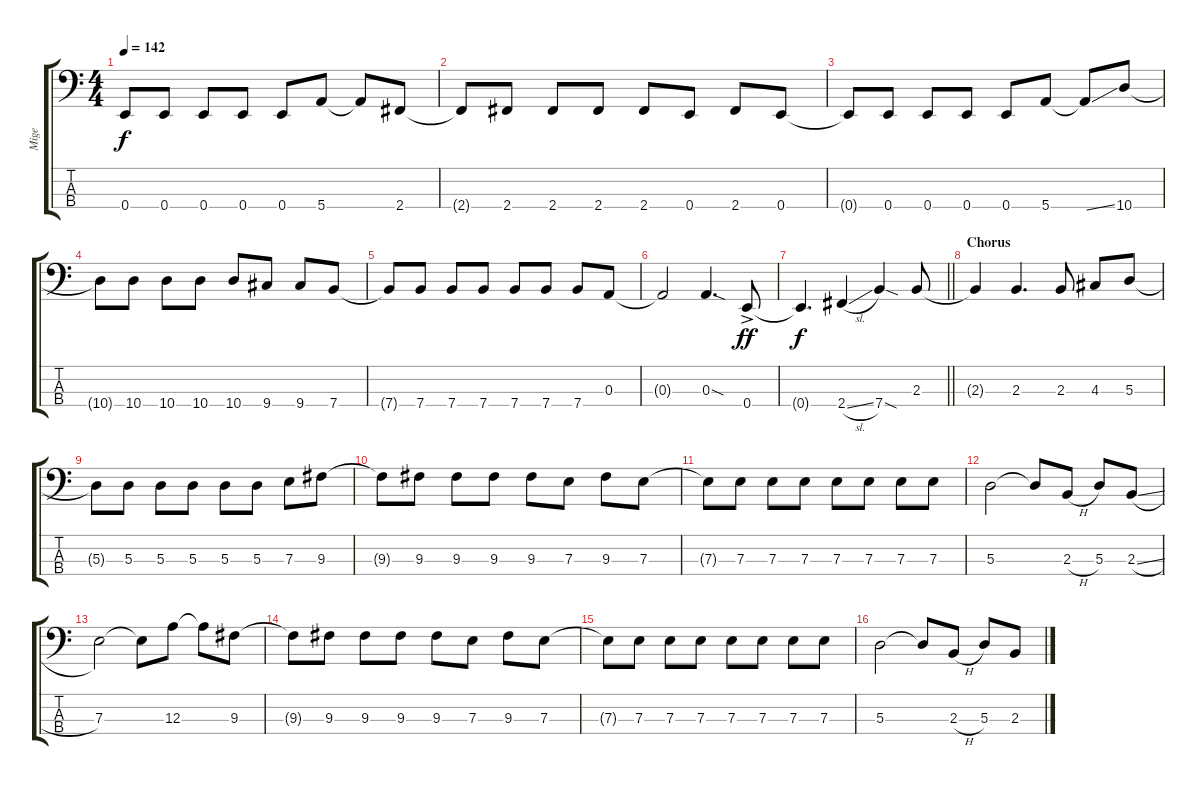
\track ("Mige" "Mige") {instrument electricbassfinger}
\staff {score tabs}
\tuning (G2 D2 A1 E1) {hide}
\ts (4 4)
\tempo 142
\clef f4
\ks c
0.4{t}.8{dy f} 0.4.8 0.4.8 0.4.8 0.4.8 5.4.8 5.4{t}.8 2.4.8 |
2.4{t}.8 2.4.8 2.4.8 2.4.8 2.4.8 0.4.8 2.4.8 0.4.8 |
0.4{t}.8 0.4.8 0.4.8 0.4.8 0.4.8 5.4.8 5.4{ss t}.8 10.4.8 |
10.4{t}.8 10.4.8 10.4.8 10.4.8 10.4.8 9.4.8 9.4.8 7.4.8 |
7.4{t}.8 7.4.8 7.4.8 7.4.8 7.4.8 7.4.8 7.4.8 0.3.8 |
0.3{t}.2 0.3{sod}.4{d} 0.4{ac}.8{dy ff} |
\barLineRight lightlight
0.4{t}.4{d dy f} 2.4{sl}.4 7.4{sod}.4 2.3.8 |
\section ("" "Chorus")
2.3{t}.4 2.3.4{d} 2.3.8 4.3.8 5.3.8 |
5.3{t}.8 5.3.8 5.3.8 5.3.8 5.3.8 5.3.8 7.3.8 9.3.8 |
9.3{t}.8 9.3.8 9.3.8 9.3.8 9.3.8 7.3.8 9.3.8 7.3.8 |
7.3{t}.8 7.3.8 7.3.8 7.3.8 7.3.8 7.3.8 7.3.8 7.3.8 |
5.3.2 5.3{t}.8 2.3{h}.8 5.3.8 2.3{sl}.8 |
7.3.2 7.3{t}.8 12.3.8 12.3{t}.8 9.3.8 |
9.3{t}.8 9.3.8 9.3.8 9.3.8 9.3.8 7.3.8 9.3.8 7.3.8 |
7.3{t}.8 7.3.8 7.3.8 7.3.8 7.3.8 7.3.8 7.3.8 7.3.8 |
5.3.2 5.3{t}.8 2.3{h}.8 5.3.8 2.3{sl}.8
